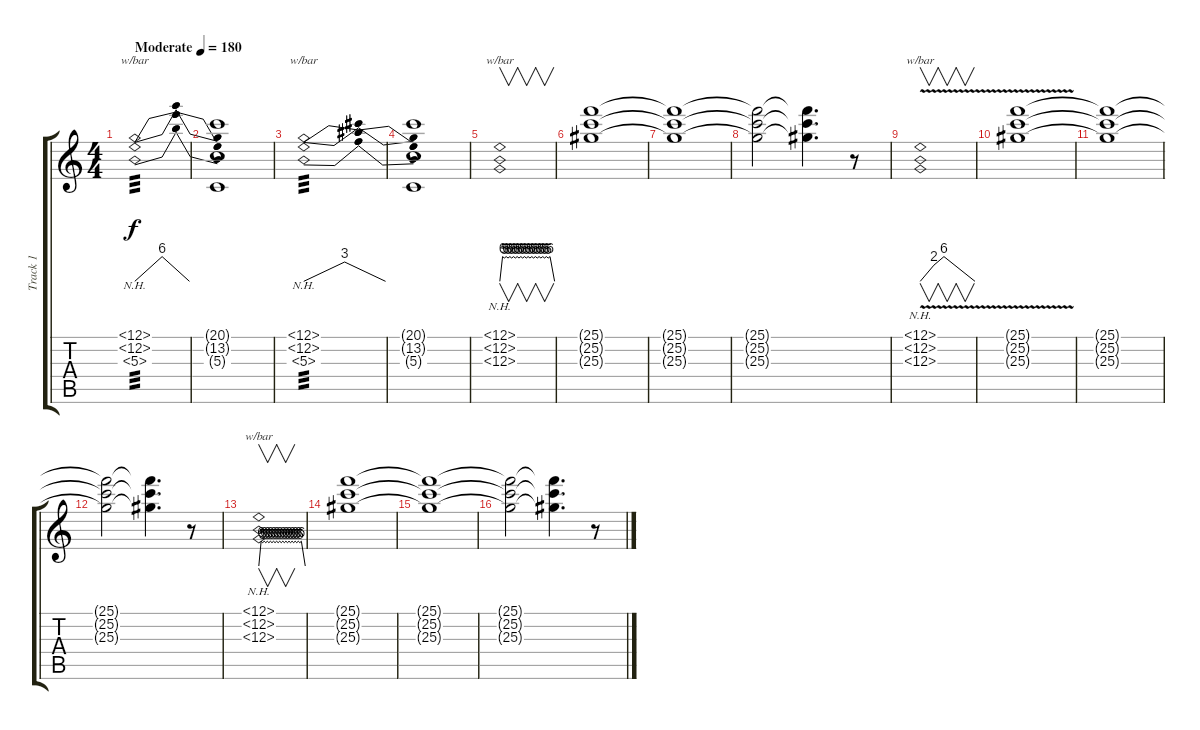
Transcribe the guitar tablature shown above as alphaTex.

\track ("Track 1" "Track 1") {instrument lead2sawtooth}
\staff {score tabs}
\tuning (E4 B3 G3 D3 A2 E2) {hide}
\ts (4 4)
\tempo (180 "Moderate")
\clef g2
\ks c
(20.1{nh} 13.2{nh} 5.3{nh}).1{tbe (dip default 0 0 30 24 60 0) tp 3 dy f instrument lead2sawtooth} |
(20.1{t} 13.2{t} 5.3{t}).1 |
(20.1{nh} 13.2{nh} 5.3{nh}).1{tbe (dip default 0 0 30 12 60 0) tp 3} |
(20.1{t} 13.2{t} 5.3{t}).1 |
(25.1{nh} 25.2{nh} 25.3{nh}).1{v tbe (custom default 0 0 3 24 5 20 7 24 9 20 11 24 13 20 15 24 17 20 19 24 21 20 23 24 25 20 27 24 29 20 31 24 33 20 35 24 37 20 39 24 41 20 43 24 45 20 47 24 49 20 51 24 53 20 55 24 60 0)} |
(25.1{t} 25.2{t} 25.3{t}).1 |
(25.1{t} 25.2{t} 25.3{t}).1 |
(25.1{t} 25.2{t} 25.3{t}).2 (25.1{t} 25.2{t} 25.3{t}).4{d} r.8 |
(25.1{nh v} 25.2{nh} 25.3{nh}).1{v tbe (custom default 0 0 15 8 26 24 60 0)} |
(25.1{t} 25.2{t} 25.3{t}).1 |
(25.1{t} 25.2{t} 25.3{t}).1 |
(25.1{t} 25.2{t} 25.3{t}).2 (25.1{t} 25.2{t} 25.3{t}).4{d} r.8 |
(25.1{nh} 25.2{nh} 25.3{nh}).1{v tbe (custom default 0 0 3 24 5 20 7 24 9 20 11 24 13 20 15 24 17 20 19 24 21 20 23 24 25 20 27 24 29 20 31 24 33 20 35 24 37 20 39 24 41 20 43 24 45 20 47 24 49 20 51 24 53 20 55 24 60 0)} |
(25.1{t} 25.2{t} 25.3{t}).1 |
(25.1{t} 25.2{t} 25.3{t}).1 |
(25.1{t} 25.2{t} 25.3{t}).2 (25.1{t} 25.2{t} 25.3{t}).4{d} r.8
